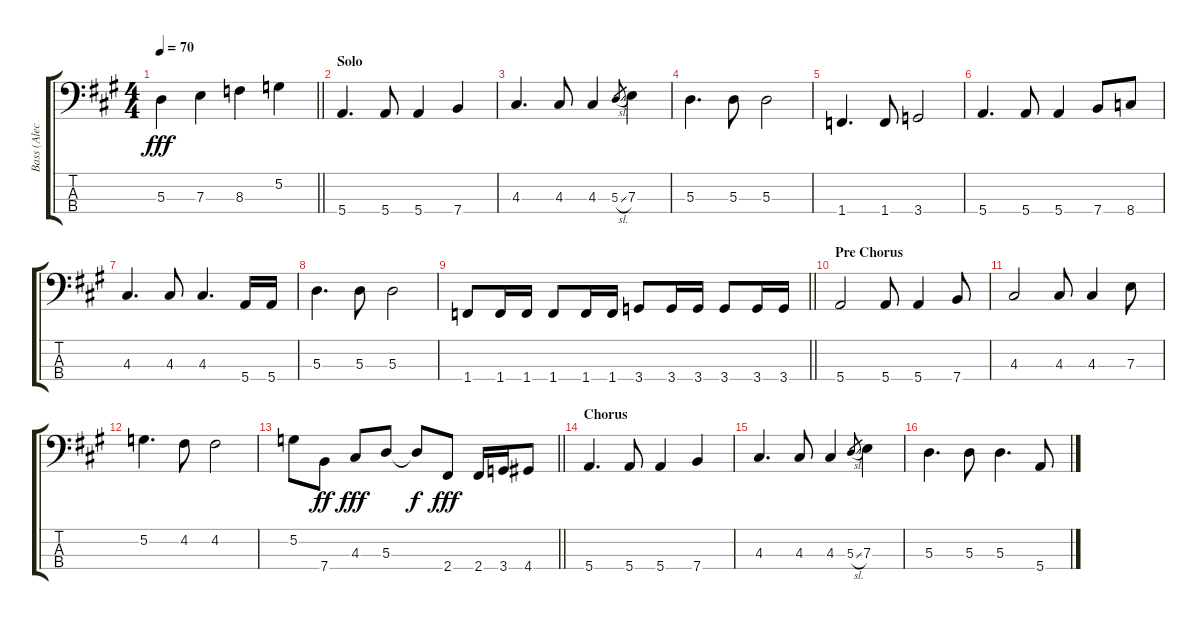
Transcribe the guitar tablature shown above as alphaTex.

\track ("Bass (Alec John Such)" "Bass (Alec") {instrument electricbassfinger}
\staff {score tabs}
\tuning (G2 D2 A1 E1) {hide}
\ts (4 4)
\tempo 70
\clef f4
\barLineRight lightlight
\ks a
5.3.4{dy fff} 7.3.4 8.3.4 5.2.4 |
\section ("" "Solo")
5.4.4{d} 5.4.8 5.4.4 7.4.4 |
4.3.4{d} 4.3.8 4.3.4 5.3{sl}.8{gr} 7.3.4 |
5.3.4{d} 5.3.8 5.3.2 |
1.4.4{d} 1.4.8 3.4.2 |
5.4.4{d} 5.4.8 5.4.4 7.4.8 8.4.8 |
4.3.4{d} 4.3.8 4.3.4{d} 5.4.16 5.4.16 |
5.3.4{d} 5.3.8 5.3.2 |
\barLineRight lightlight
1.4.8 1.4.16 1.4.16 1.4.8 1.4.16 1.4.16 3.4.8 3.4.16 3.4.16 3.4.8 3.4.16 3.4.16 |
\section ("" "Pre Chorus")
5.4.2 5.4.8 5.4.4 7.4.8 |
4.3.2 4.3.8 4.3.4 7.3.8 |
5.2.4{d} 4.2.8 4.2.2 |
\barLineRight lightlight
5.2.8 7.4.8{dy ff} 4.3.8{dy fff} 5.3.8 5.3{t}.8{dy f} 2.4.8{dy fff} 2.4.16 3.4.16 4.4.8 |
\section ("" "Chorus")
5.4.4{d} 5.4.8 5.4.4 7.4.4 |
4.3.4{d} 4.3.8 4.3.4 5.3{sl}.8{gr} 7.3.4 |
5.3.4{d} 5.3.8 5.3.4{d} 5.4.8
